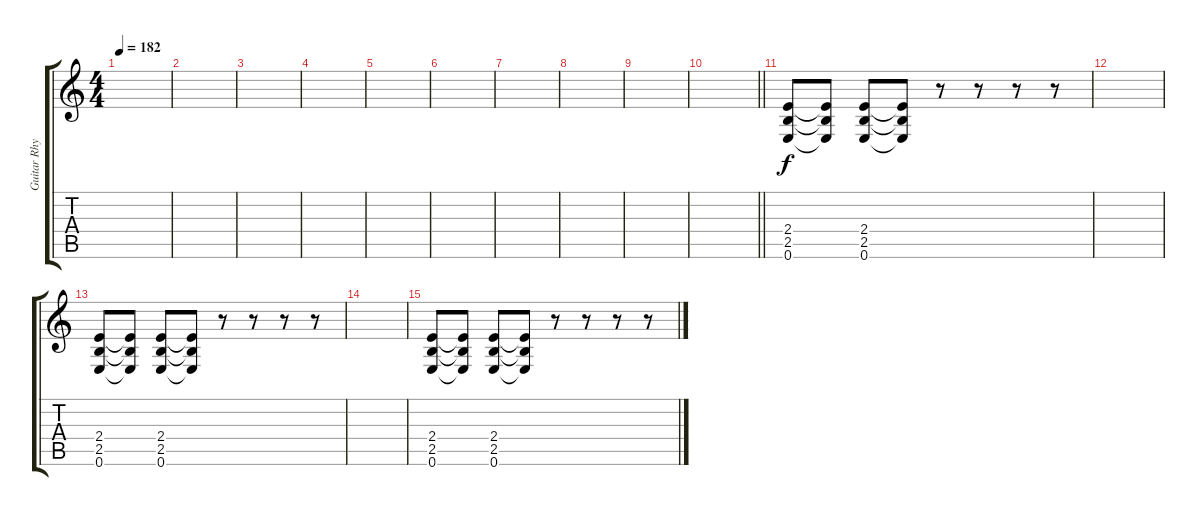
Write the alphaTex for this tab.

\track ("Guitar Rhythm" "Guitar Rhy") {instrument distortionguitar}
\staff {score tabs}
\tuning (E4 B3 G3 D3 A2 E2) {hide}
\ts (4 4)
\tempo 182
\clef g2
\ks c
|
|
|
|
|
|
|
|
|
\barLineRight lightlight
|
(2.4 2.5 0.6).8 (2.4{t} 2.5{t} 0.6{t}).8 (2.4 2.5 0.6).8 (2.4{t} 2.5{t} 0.6{t}).8 r.8 r.8 r.8 r.8 |
|
(2.4 2.5 0.6).8 (2.4{t} 2.5{t} 0.6{t}).8 (2.4 2.5 0.6).8 (2.4{t} 2.5{t} 0.6{t}).8 r.8 r.8 r.8 r.8 |
|
(2.4 2.5 0.6).8 (2.4{t} 2.5{t} 0.6{t}).8 (2.4 2.5 0.6).8 (2.4{t} 2.5{t} 0.6{t}).8 r.8 r.8 r.8 r.8
